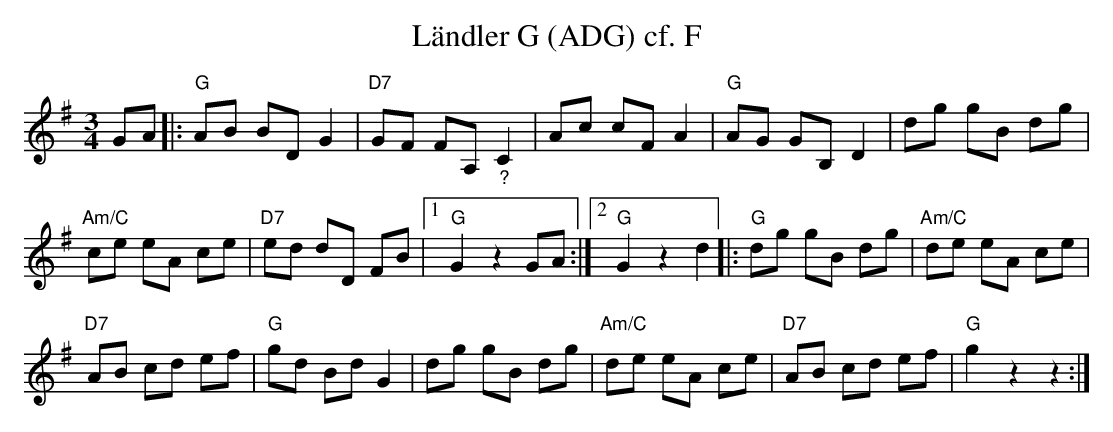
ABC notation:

X:1
T:L\"andler G (ADG) cf. F
M:3/4
L:1/8
K:Gmaj%%MIDI gchordon
GA |: "G"AB BDG2 | "D7"GF FA,"_?"C2 | Ac cFA2 | "G"AG GB,D2 | dg gB dg |
"Am/C"ce eA ce | "D7"ed dD FB |1 "G"G2z2GA :|2 "G"G2z2d2 |: "G"dg gB dg | "Am/C"de eA ce |
"D7"AB cd ef | "G"gd BdG2 | dg gB dg | "Am/C"de eA ce | "D7"AB cd ef | "G"g2z2z2 :|
